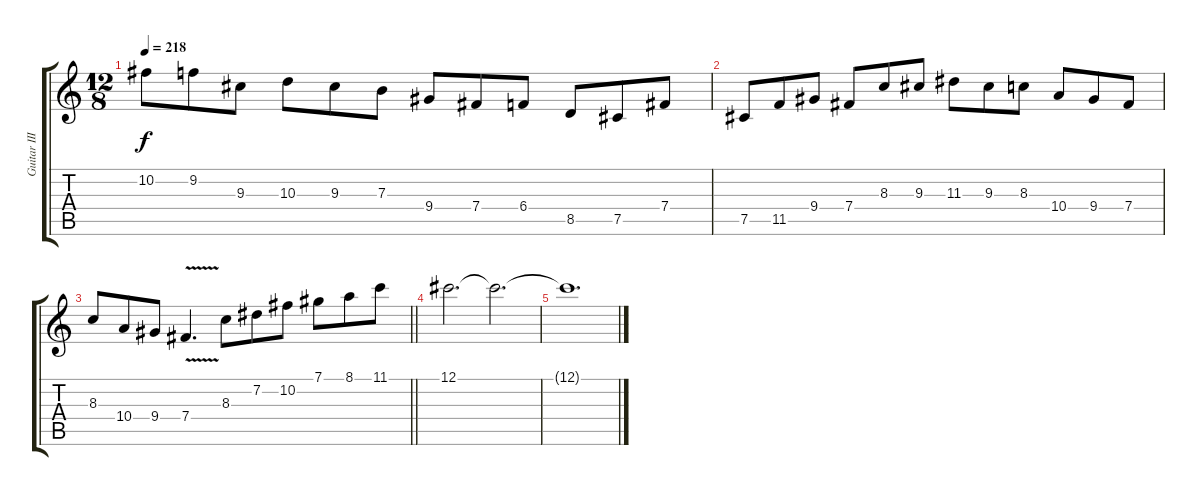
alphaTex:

\track ("Guitar III" "Guitar III") {instrument distortionguitar}
\staff {score tabs}
\tuning (Db4 Ab3 E3 B2 Gb2 Db2) {hide}
\ts (12 8)
\tempo 218
\clef g2
\ks c
10.2.8{dy f volume 16 instrument distortionguitar} 9.2.8 9.3.8 10.3.8 9.3.8 7.3.8 9.4.8 7.4.8 6.4.8 8.5.8 7.5.8 7.4.8 |
7.5.8 11.5.8 9.4.8 7.4.8 8.3.8 9.3.8 11.3.8 9.3.8 8.3.8 10.4.8 9.4.8 7.4.8 |
\barLineRight lightlight
8.3.8 10.4.8 9.4.8 7.4{v}.4{d} 8.3.8 7.2.8 10.2.8 7.1.8 8.1.8 11.1.8 |
12.1.2{d} 12.1{t}.2{d volume 0} |
12.1{t}.1{d}
